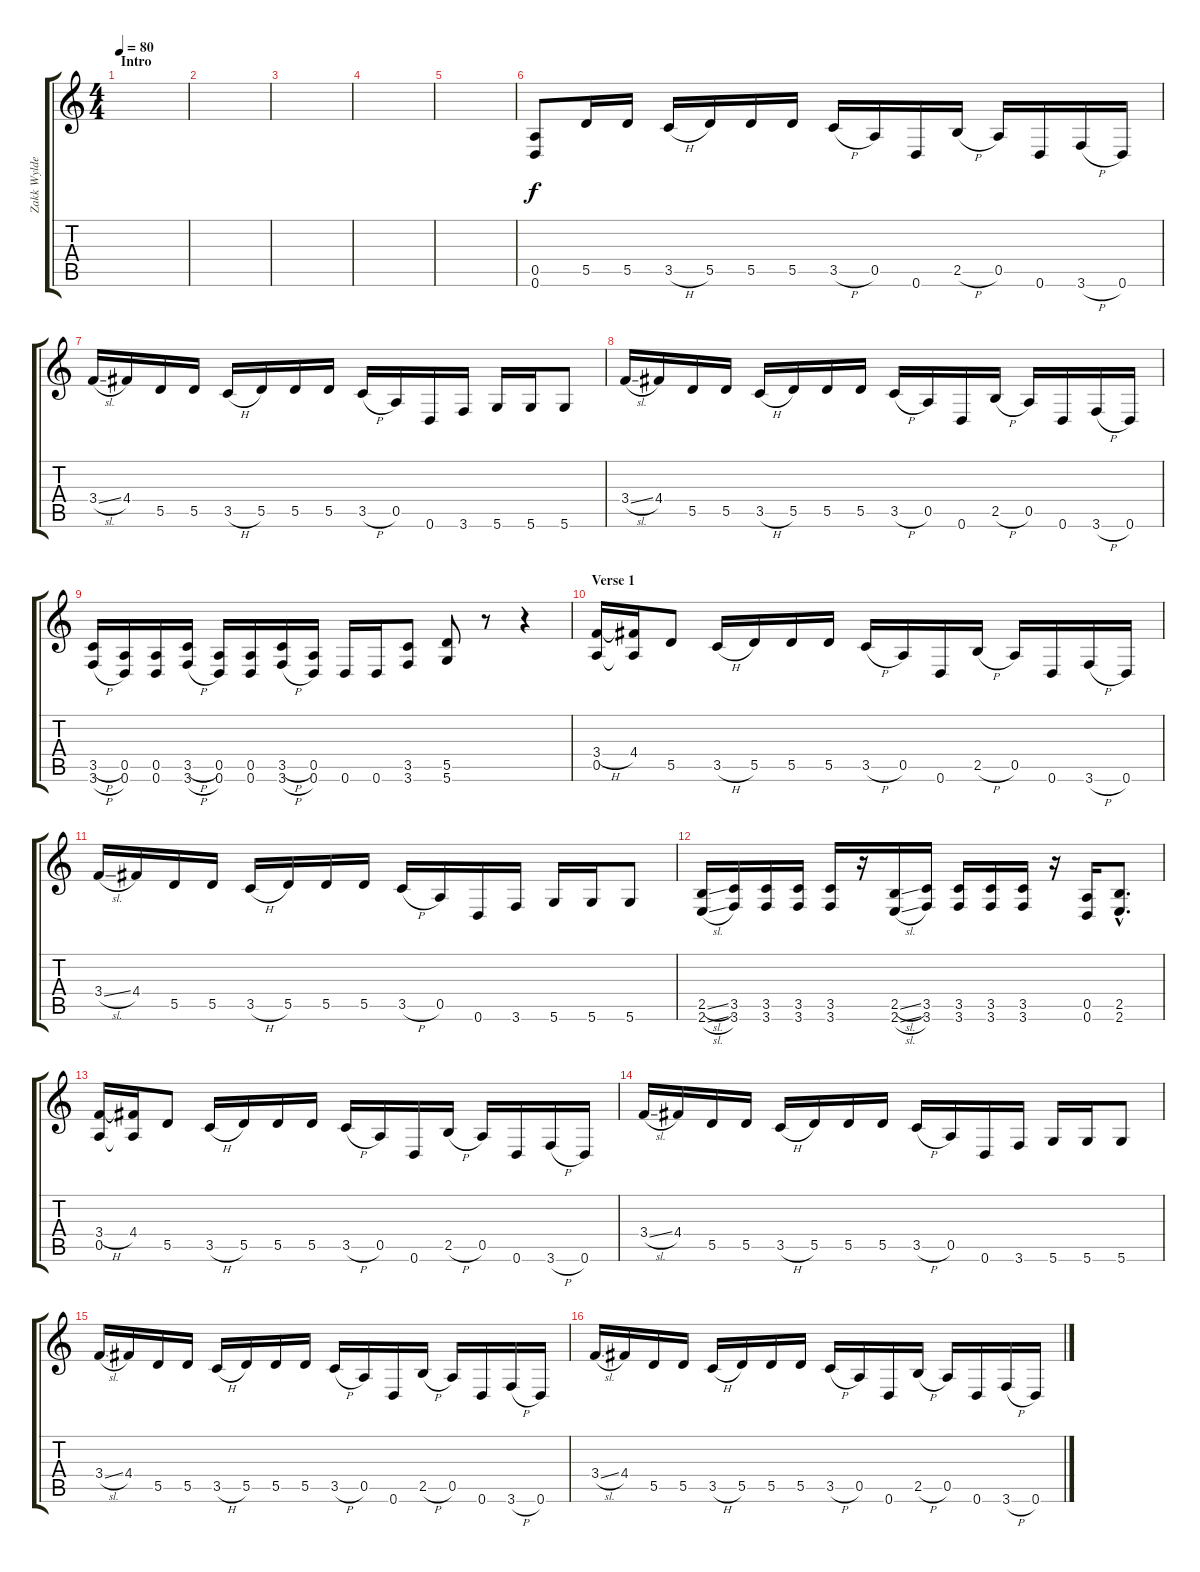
\track ("Zakk Wylde (Overdriven Guitar)" "Zakk Wylde") {instrument overdrivenguitar}
\staff {score tabs}
\tuning (E4 B3 G3 D3 A2 D2) {hide}
\ts (4 4)
\section ("" "Intro")
\tempo 80
\clef g2
\ks c
|
|
|
|
|
(0.5 0.6).8 5.5.16 5.5.16 3.5{h}.16 5.5.16 5.5.16 5.5.16 3.5{h}.16 0.5.16 0.6.16 2.5{h}.16 0.5.16 0.6.16 3.6{h}.16 0.6.16 |
3.4{sl}.16 4.4.16 5.5.16 5.5.16 3.5{h}.16 5.5.16 5.5.16 5.5.16 3.5{h}.16 0.5.16 0.6.16 3.6.16 5.6.16 5.6.16 5.6.8 |
3.4{sl}.16 4.4.16 5.5.16 5.5.16 3.5{h}.16 5.5.16 5.5.16 5.5.16 3.5{h}.16 0.5.16 0.6.16 2.5{h}.16 0.5.16 0.6.16 3.6{h}.16 0.6.16 |
(3.5{h} 3.6{h}).16 (0.5 0.6).16 (0.5 0.6).16 (3.5{h} 3.6{h}).16 (0.5 0.6).16 (0.5 0.6).16 (3.5{h} 3.6{h}).16 (0.5 0.6).16 0.6.16 0.6.16 (3.5 3.6).8 (5.5 5.6).8 r.8 r.4 |
\section ("" "Verse 1")
(3.4{h} 0.5).16 (4.4 0.5{t}).16 5.5.8 3.5{h}.16 5.5.16 5.5.16 5.5.16 3.5{h}.16 0.5.16 0.6.16 2.5{h}.16 0.5.16 0.6.16 3.6{h}.16 0.6.16 |
3.4{sl}.16 4.4.16 5.5.16 5.5.16 3.5{h}.16 5.5.16 5.5.16 5.5.16 3.5{h}.16 0.5.16 0.6.16 3.6.16 5.6.16 5.6.16 5.6.8 |
(2.5{sl} 2.6{sl}).16 (3.5 3.6).16 (3.5 3.6).16 (3.5 3.6).16 (3.5 3.6).16 r.16 (2.5{sl} 2.6{sl}).16 (3.5 3.6).16 (3.5 3.6).16 (3.5 3.6).16 (3.5 3.6).16 r.16 (0.5 0.6).16 (2.5{hac} 2.6{hac}).8{d} |
(3.4{h} 0.5).16 (4.4 0.5{t}).16 5.5.8 3.5{h}.16 5.5.16 5.5.16 5.5.16 3.5{h}.16 0.5.16 0.6.16 2.5{h}.16 0.5.16 0.6.16 3.6{h}.16 0.6.16 |
3.4{sl}.16 4.4.16 5.5.16 5.5.16 3.5{h}.16 5.5.16 5.5.16 5.5.16 3.5{h}.16 0.5.16 0.6.16 3.6.16 5.6.16 5.6.16 5.6.8 |
3.4{sl}.16 4.4.16 5.5.16 5.5.16 3.5{h}.16 5.5.16 5.5.16 5.5.16 3.5{h}.16 0.5.16 0.6.16 2.5{h}.16 0.5.16 0.6.16 3.6{h}.16 0.6.16 |
3.4{sl}.16 4.4.16 5.5.16 5.5.16 3.5{h}.16 5.5.16 5.5.16 5.5.16 3.5{h}.16 0.5.16 0.6.16 2.5{h}.16 0.5.16 0.6.16 3.6{h}.16 0.6.16
